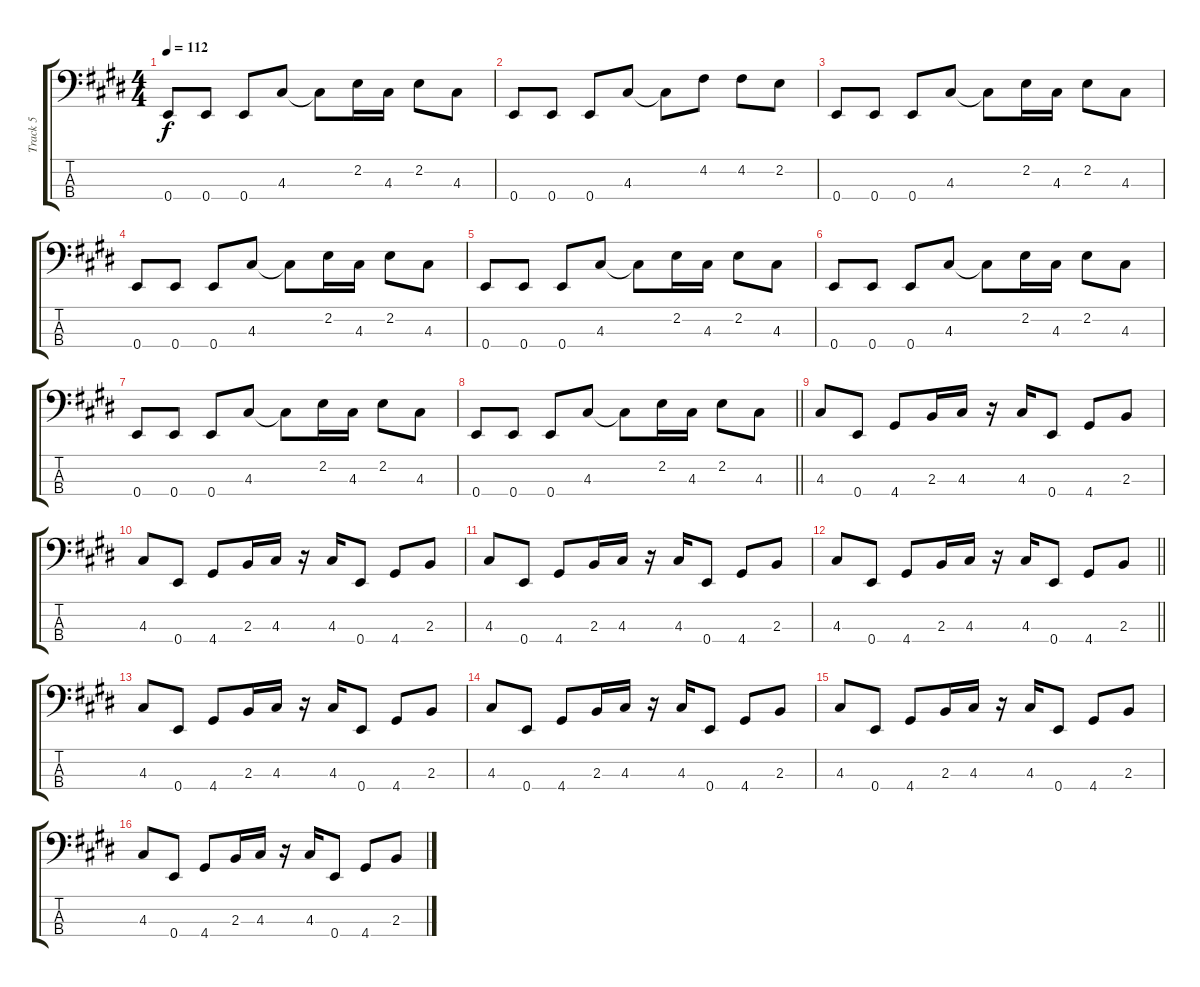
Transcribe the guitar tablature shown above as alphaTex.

\track ("Track 5" "Track 5") {instrument electricbassfinger}
\staff {score tabs}
\tuning (G2 D2 A1 E1) {hide}
\ts (4 4)
\tempo 112
\clef f4
\ks e
0.4.8{dy f} 0.4.8 0.4.8 4.3.8 4.3{t}.8 2.2.16 4.3.16 2.2.8 4.3.8 |
0.4.8 0.4.8 0.4.8 4.3.8 4.3{t}.8 4.2.8 4.2.8 2.2.8 |
0.4.8 0.4.8 0.4.8 4.3.8 4.3{t}.8 2.2.16 4.3.16 2.2.8 4.3.8 |
0.4.8 0.4.8 0.4.8 4.3.8 4.3{t}.8 2.2.16 4.3.16 2.2.8 4.3.8 |
0.4.8 0.4.8 0.4.8 4.3.8 4.3{t}.8 2.2.16 4.3.16 2.2.8 4.3.8 |
0.4.8 0.4.8 0.4.8 4.3.8 4.3{t}.8 2.2.16 4.3.16 2.2.8 4.3.8 |
0.4.8 0.4.8 0.4.8 4.3.8 4.3{t}.8 2.2.16 4.3.16 2.2.8 4.3.8 |
\barLineRight lightlight
0.4.8 0.4.8 0.4.8 4.3.8 4.3{t}.8 2.2.16 4.3.16 2.2.8 4.3.8 |
4.3.8 0.4.8 4.4.8 2.3.16 4.3.16 r.16 4.3.16 0.4.8 4.4.8 2.3.8 |
4.3.8 0.4.8 4.4.8 2.3.16 4.3.16 r.16 4.3.16 0.4.8 4.4.8 2.3.8 |
4.3.8 0.4.8 4.4.8 2.3.16 4.3.16 r.16 4.3.16 0.4.8 4.4.8 2.3.8 |
\barLineRight lightlight
4.3.8 0.4.8 4.4.8 2.3.16 4.3.16 r.16 4.3.16 0.4.8 4.4.8 2.3.8 |
4.3.8 0.4.8 4.4.8 2.3.16 4.3.16 r.16 4.3.16 0.4.8 4.4.8 2.3.8 |
4.3.8 0.4.8 4.4.8 2.3.16 4.3.16 r.16 4.3.16 0.4.8 4.4.8 2.3.8 |
4.3.8 0.4.8 4.4.8 2.3.16 4.3.16 r.16 4.3.16 0.4.8 4.4.8 2.3.8 |
4.3.8 0.4.8 4.4.8 2.3.16 4.3.16 r.16 4.3.16 0.4.8 4.4.8 2.3.8
